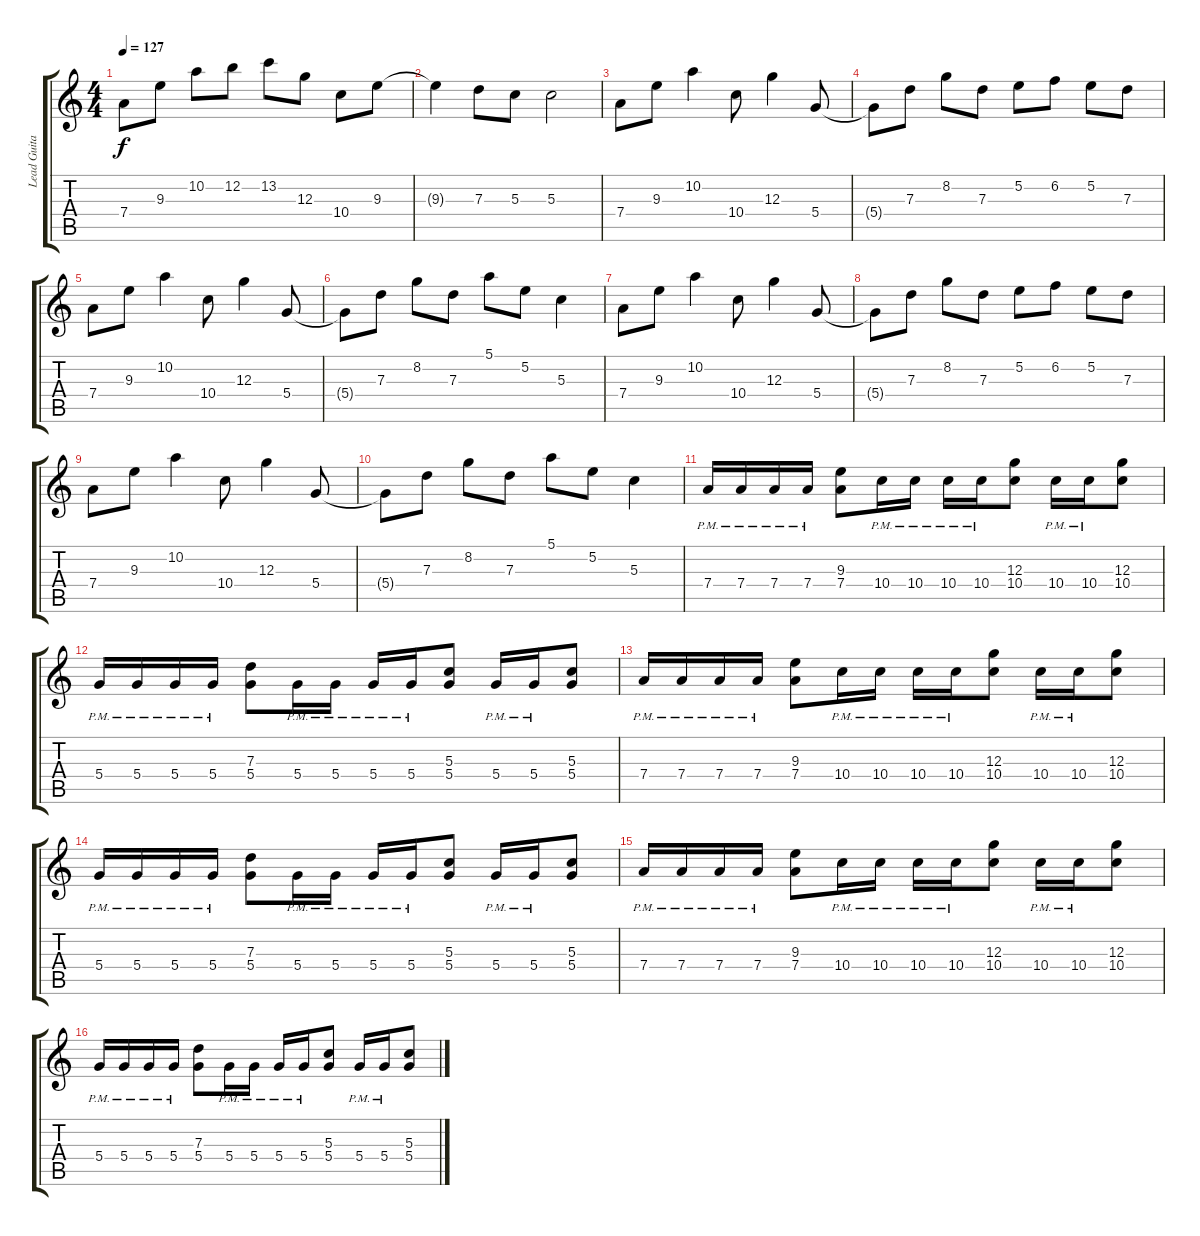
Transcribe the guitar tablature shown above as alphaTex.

\track ("Lead Guitar" "Lead Guita") {instrument distortionguitar}
\staff {score tabs}
\tuning (E4 B3 G3 D3 A2 E2) {hide}
\ts (4 4)
\tempo 127
\clef g2
\ks c
7.4.8{dy f} 9.3.8 10.2.8 12.2.8 13.2.8 12.3.8 10.4.8 9.3.8 |
9.3{t}.4 7.3.8 5.3.8 5.3.2 |
7.4.8 9.3.8 10.2.4 10.4.8 12.3.4 5.4.8 |
5.4{t}.8 7.3.8 8.2.8 7.3.8 5.2.8 6.2.8 5.2.8 7.3.8 |
7.4.8 9.3.8 10.2.4 10.4.8 12.3.4 5.4.8 |
5.4{t}.8 7.3.8 8.2.8 7.3.8 5.1.8 5.2.8 5.3.4 |
7.4.8 9.3.8 10.2.4 10.4.8 12.3.4 5.4.8 |
5.4{t}.8 7.3.8 8.2.8 7.3.8 5.2.8 6.2.8 5.2.8 7.3.8 |
7.4.8 9.3.8 10.2.4 10.4.8 12.3.4 5.4.8 |
5.4{t}.8 7.3.8 8.2.8 7.3.8 5.1.8 5.2.8 5.3.4 |
7.4{pm}.16 7.4{pm}.16 7.4{pm}.16 7.4{pm}.16 (9.3 7.4).8 10.4{pm}.16 10.4{pm}.16 10.4{pm}.16 10.4{pm}.16 (12.3 10.4).8 10.4{pm}.16 10.4{pm}.16 (12.3 10.4).8 |
5.4{pm}.16 5.4{pm}.16 5.4{pm}.16 5.4{pm}.16 (7.3 5.4).8 5.4{pm}.16 5.4{pm}.16 5.4{pm}.16 5.4{pm}.16 (5.3 5.4).8 5.4{pm}.16 5.4{pm}.16 (5.3 5.4).8 |
7.4{pm}.16 7.4{pm}.16 7.4{pm}.16 7.4{pm}.16 (9.3 7.4).8 10.4{pm}.16 10.4{pm}.16 10.4{pm}.16 10.4{pm}.16 (12.3 10.4).8 10.4{pm}.16 10.4{pm}.16 (12.3 10.4).8 |
5.4{pm}.16 5.4{pm}.16 5.4{pm}.16 5.4{pm}.16 (7.3 5.4).8 5.4{pm}.16 5.4{pm}.16 5.4{pm}.16 5.4{pm}.16 (5.3 5.4).8 5.4{pm}.16 5.4{pm}.16 (5.3 5.4).8 |
7.4{pm}.16 7.4{pm}.16 7.4{pm}.16 7.4{pm}.16 (9.3 7.4).8 10.4{pm}.16 10.4{pm}.16 10.4{pm}.16 10.4{pm}.16 (12.3 10.4).8 10.4{pm}.16 10.4{pm}.16 (12.3 10.4).8 |
5.4{pm}.16 5.4{pm}.16 5.4{pm}.16 5.4{pm}.16 (7.3 5.4).8 5.4{pm}.16 5.4{pm}.16 5.4{pm}.16 5.4{pm}.16 (5.3 5.4).8 5.4{pm}.16 5.4{pm}.16 (5.3 5.4).8
